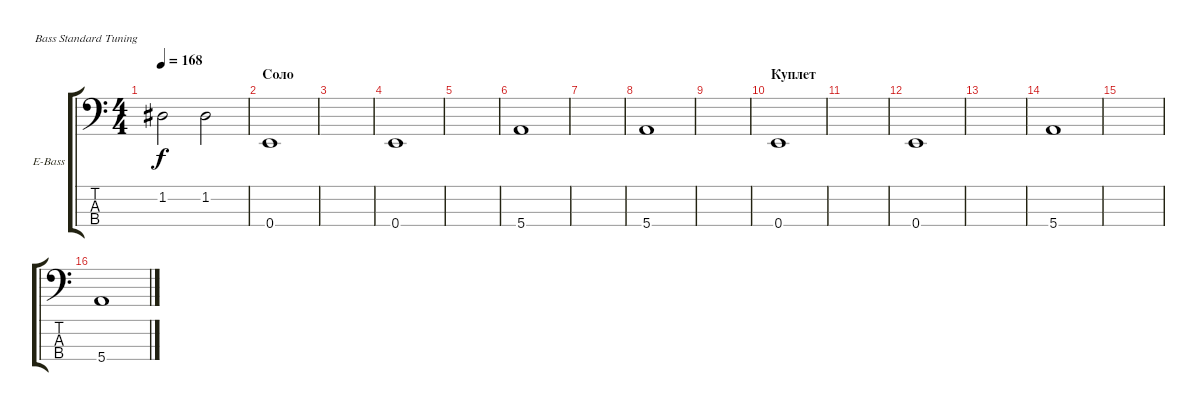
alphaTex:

\defaultSystemsLayout 4
\bracketExtendMode groupsimilarinstruments
\firstSystemTrackNameOrientation horizontal
\otherSystemsTrackNameOrientation horizontal
\track ("А. Андреев" "E-Bass") {instrument electricbassfinger}
\staff {score tabs}
\tuning (G2 D2 A1 E1)
\ts (4 4)
\tempo 168
\clef f4
\ks c
1.2.2{dy f} 1.2.2 |
\section ("" "Соло")
0.4.1 |
|
0.4.1 |
|
5.4.1 |
|
5.4.1 |
|
\section ("" "Куплет")
0.4.1 |
|
0.4.1 |
|
5.4.1 |
|
5.4.1
